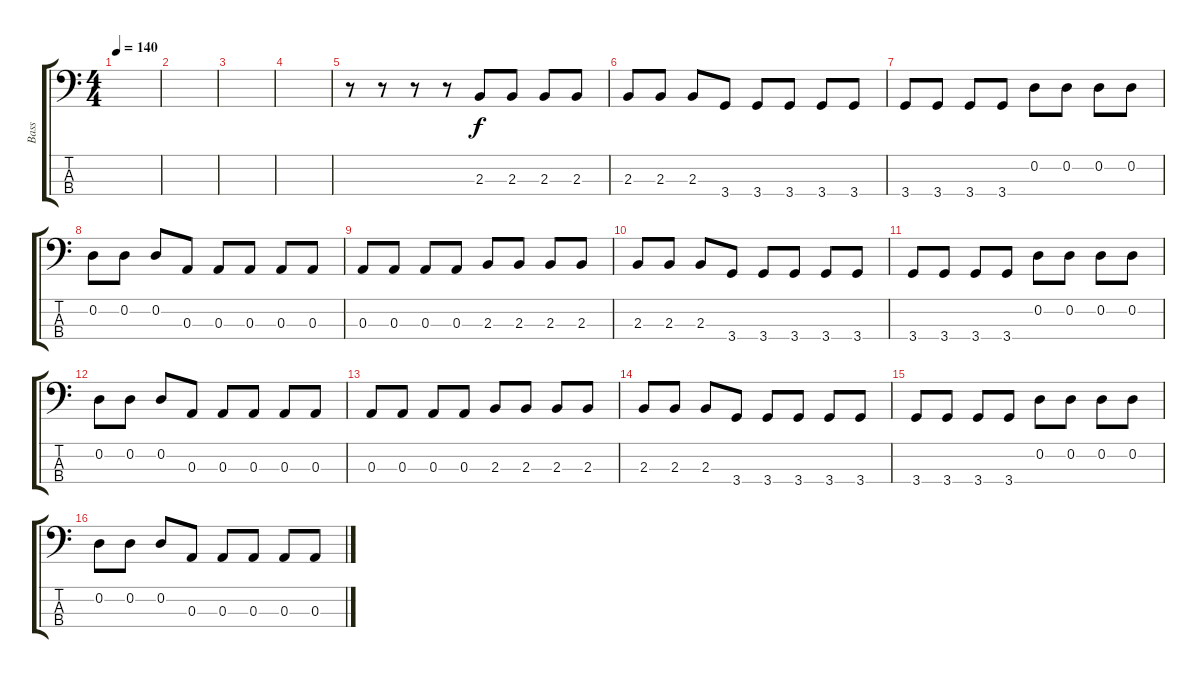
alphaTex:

\track ("Bass" "Bass") {instrument electricbassfinger}
\staff {score tabs}
\tuning (G2 D2 A1 E1) {hide}
\ts (4 4)
\tempo 140
\clef f4
\ks c
|
|
|
|
r.8 r.8 r.8 r.8 2.3.8 2.3.8 2.3.8 2.3.8 |
2.3.8 2.3.8 2.3.8 3.4.8 3.4.8 3.4.8 3.4.8 3.4.8 |
3.4.8 3.4.8 3.4.8 3.4.8 0.2.8 0.2.8 0.2.8 0.2.8 |
0.2.8 0.2.8 0.2.8 0.3.8 0.3.8 0.3.8 0.3.8 0.3.8 |
0.3.8 0.3.8 0.3.8 0.3.8 2.3.8 2.3.8 2.3.8 2.3.8 |
2.3.8 2.3.8 2.3.8 3.4.8 3.4.8 3.4.8 3.4.8 3.4.8 |
3.4.8 3.4.8 3.4.8 3.4.8 0.2.8 0.2.8 0.2.8 0.2.8 |
0.2.8 0.2.8 0.2.8 0.3.8 0.3.8 0.3.8 0.3.8 0.3.8 |
0.3.8 0.3.8 0.3.8 0.3.8 2.3.8 2.3.8 2.3.8 2.3.8 |
2.3.8 2.3.8 2.3.8 3.4.8 3.4.8 3.4.8 3.4.8 3.4.8 |
3.4.8 3.4.8 3.4.8 3.4.8 0.2.8 0.2.8 0.2.8 0.2.8 |
0.2.8 0.2.8 0.2.8 0.3.8 0.3.8 0.3.8 0.3.8 0.3.8
